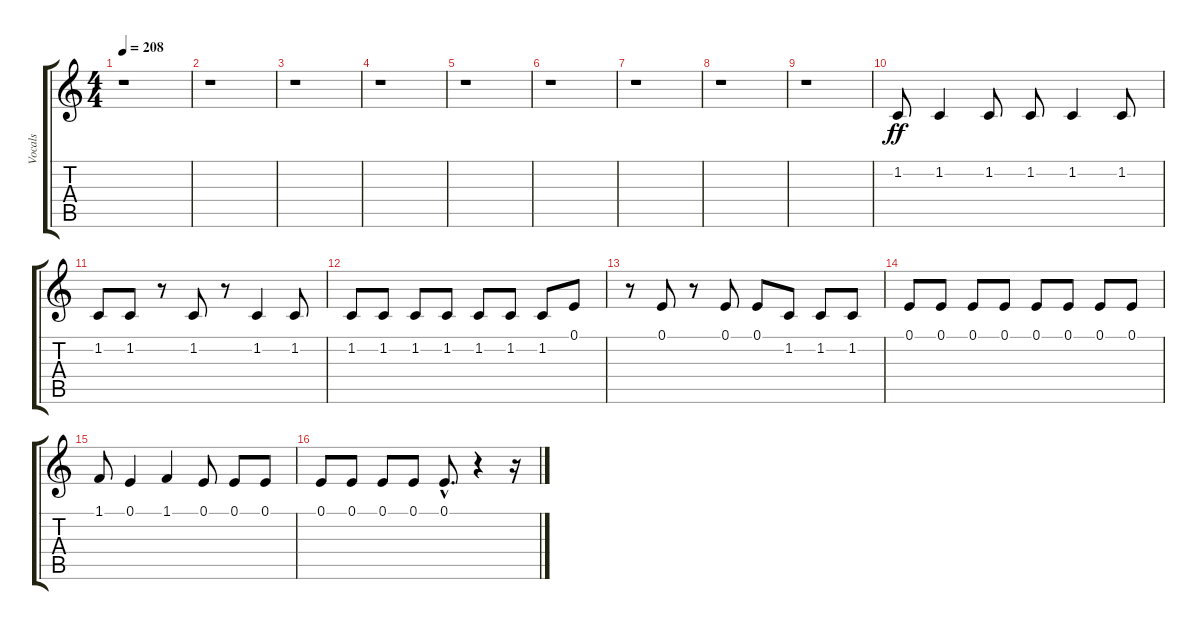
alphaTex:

\track ("Vocals" "Vocals") {instrument lead6voice}
\staff {score tabs}
\tuning (E4 B3 G3 D3 A2 E2) {hide}
\ts (4 4)
\tempo 208
\clef g2
\ks c
r.1{dy ff} |
r.1 |
r.1 |
r.1 |
r.1 |
r.1 |
r.1 |
r.1 |
r.1 |
1.2.8 1.2.4 1.2.8 1.2.8 1.2.4 1.2.8 |
1.2.8 1.2.8 r.8 1.2.8 r.8 1.2.4 1.2.8 |
1.2.8 1.2.8 1.2.8 1.2.8 1.2.8 1.2.8 1.2.8 0.1.8 |
r.8 0.1.8 r.8 0.1.8 0.1.8 1.2.8 1.2.8 1.2.8 |
0.1.8 0.1.8 0.1.8 0.1.8 0.1.8 0.1.8 0.1.8 0.1.8 |
1.1.8 0.1.4 1.1.4 0.1.8 0.1.8 0.1.8 |
0.1.8 0.1.8 0.1.8 0.1.8 0.1{hac}.8{d} r.4 r.16
